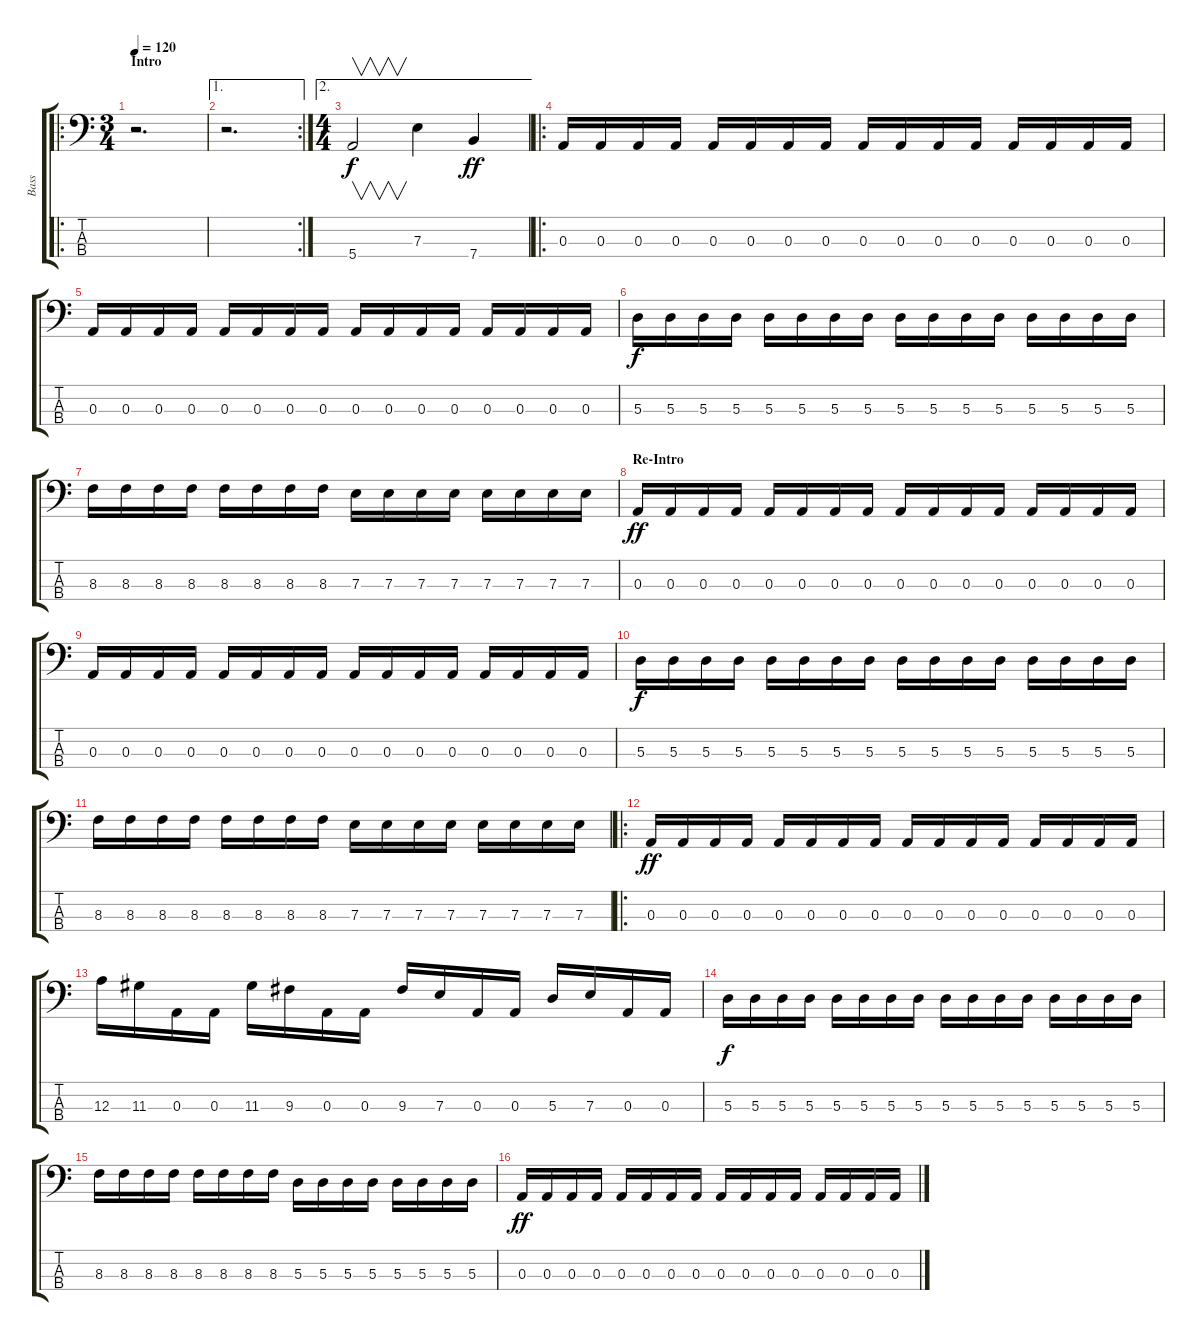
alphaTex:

\track ("Bass" "Bass") {instrument electricbassfinger}
\staff {score tabs}
\tuning (G2 D2 A1 E1) {hide}
\ro
\ts (3 4)
\section ("" "Intro")
\tempo 120
\clef f4
\ks c
r.2{d dy f instrument electricbassfinger} |
\ae 1
\rc 2
r.2{d} |
\ae 2
\ts (4 4)
5.4.2{v} 7.3.4 7.4.4{dy ff} |
\ro
0.3.16 0.3.16 0.3.16 0.3.16 0.3.16 0.3.16 0.3.16 0.3.16 0.3.16 0.3.16 0.3.16 0.3.16 0.3.16 0.3.16 0.3.16 0.3.16 |
0.3.16 0.3.16 0.3.16 0.3.16 0.3.16 0.3.16 0.3.16 0.3.16 0.3.16 0.3.16 0.3.16 0.3.16 0.3.16 0.3.16 0.3.16 0.3.16 |
5.3.16{dy f} 5.3.16 5.3.16 5.3.16 5.3.16 5.3.16 5.3.16 5.3.16 5.3.16 5.3.16 5.3.16 5.3.16 5.3.16 5.3.16 5.3.16 5.3.16 |
8.3.16 8.3.16 8.3.16 8.3.16 8.3.16 8.3.16 8.3.16 8.3.16 7.3.16 7.3.16 7.3.16 7.3.16 7.3.16 7.3.16 7.3.16 7.3.16 |
\section ("" "Re-Intro")
0.3.16{dy ff} 0.3.16 0.3.16 0.3.16 0.3.16 0.3.16 0.3.16 0.3.16 0.3.16 0.3.16 0.3.16 0.3.16 0.3.16 0.3.16 0.3.16 0.3.16 |
0.3.16 0.3.16 0.3.16 0.3.16 0.3.16 0.3.16 0.3.16 0.3.16 0.3.16 0.3.16 0.3.16 0.3.16 0.3.16 0.3.16 0.3.16 0.3.16 |
5.3.16{dy f} 5.3.16 5.3.16 5.3.16 5.3.16 5.3.16 5.3.16 5.3.16 5.3.16 5.3.16 5.3.16 5.3.16 5.3.16 5.3.16 5.3.16 5.3.16 |
8.3.16 8.3.16 8.3.16 8.3.16 8.3.16 8.3.16 8.3.16 8.3.16 7.3.16 7.3.16 7.3.16 7.3.16 7.3.16 7.3.16 7.3.16 7.3.16 |
\ro
0.3.16{dy ff} 0.3.16 0.3.16 0.3.16 0.3.16 0.3.16 0.3.16 0.3.16 0.3.16 0.3.16 0.3.16 0.3.16 0.3.16 0.3.16 0.3.16 0.3.16 |
12.3.16 11.3.16 0.3.16 0.3.16 11.3.16 9.3.16 0.3.16 0.3.16 9.3.16 7.3.16 0.3.16 0.3.16 5.3.16 7.3.16 0.3.16 0.3.16 |
5.3.16{dy f} 5.3.16 5.3.16 5.3.16 5.3.16 5.3.16 5.3.16 5.3.16 5.3.16 5.3.16 5.3.16 5.3.16 5.3.16 5.3.16 5.3.16 5.3.16 |
8.3.16 8.3.16 8.3.16 8.3.16 8.3.16 8.3.16 8.3.16 8.3.16 5.3.16 5.3.16 5.3.16 5.3.16 5.3.16 5.3.16 5.3.16 5.3.16 |
0.3.16{dy ff} 0.3.16 0.3.16 0.3.16 0.3.16 0.3.16 0.3.16 0.3.16 0.3.16 0.3.16 0.3.16 0.3.16 0.3.16 0.3.16 0.3.16 0.3.16
